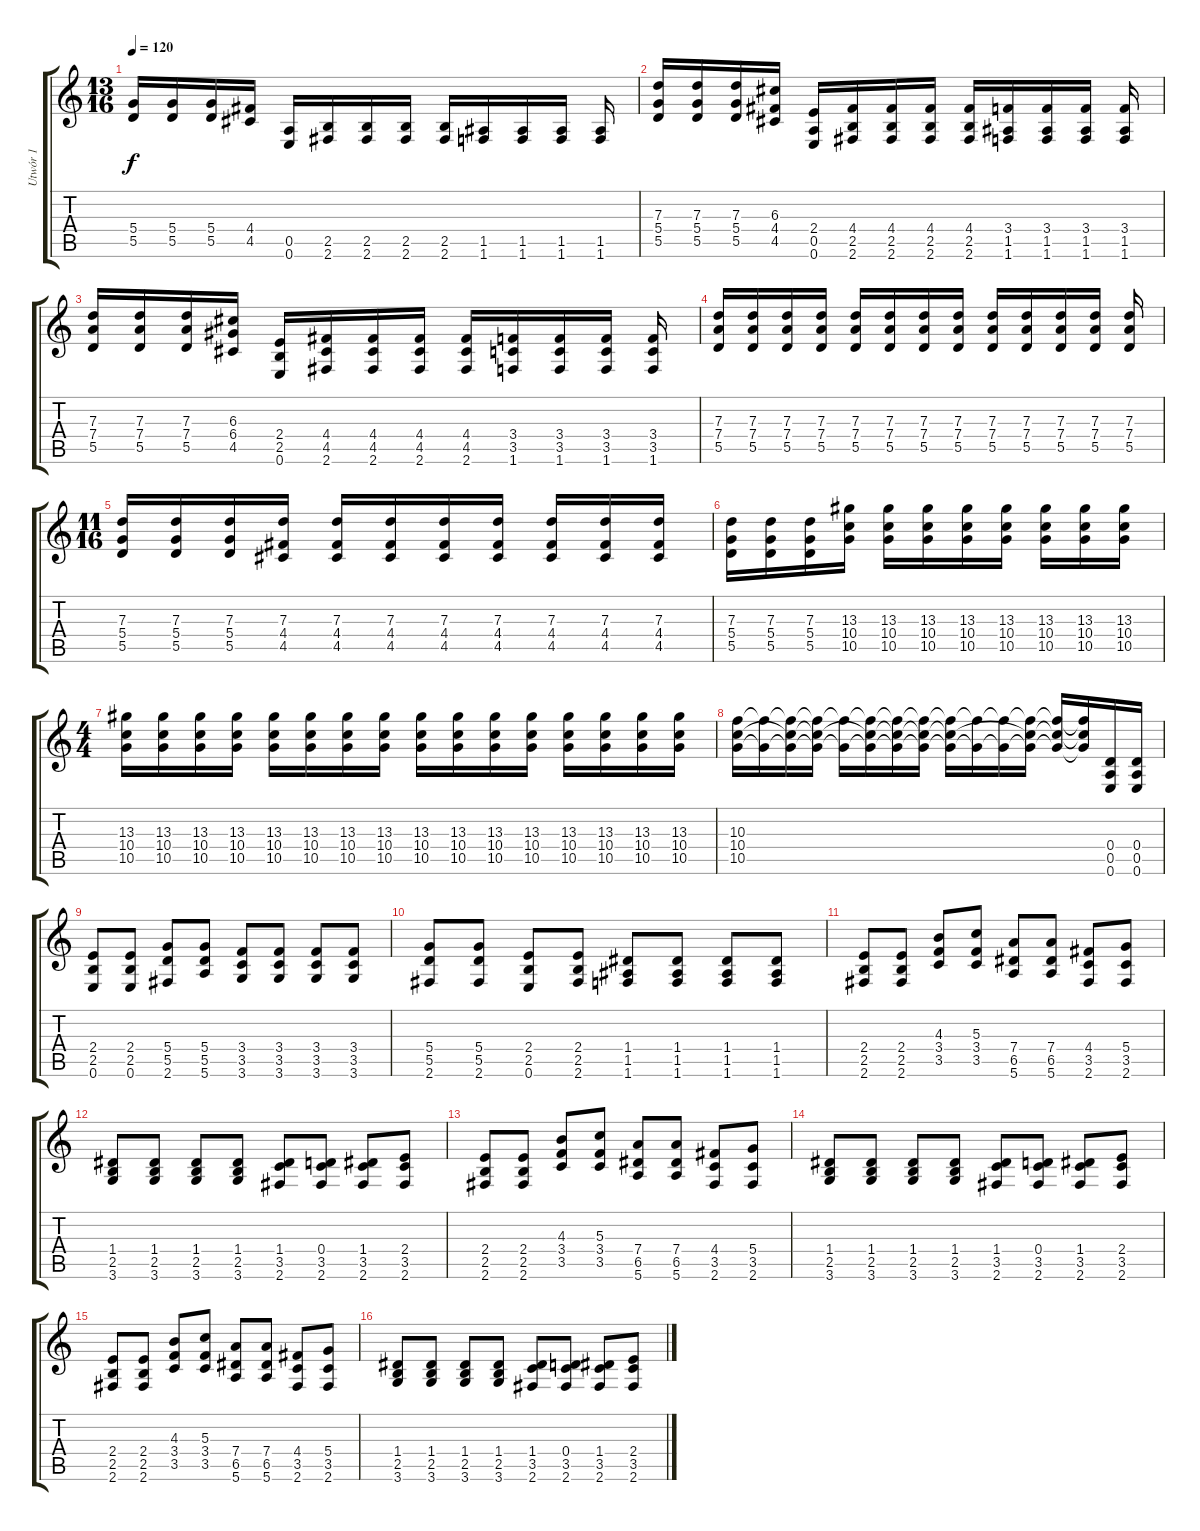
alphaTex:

\track ("Utwór 1" "Utwór 1") {instrument distortionguitar}
\staff {score tabs}
\tuning (E4 B3 G3 D3 A2 E2) {hide}
\ts (13 16)
\tempo 120
\clef g2
\ks c
(5.4 5.5).16{dy f} (5.4 5.5).16 (5.4 5.5).16 (4.4 4.5).16 (0.5 0.6).16 (2.5 2.6).16 (2.5 2.6).16 (2.5 2.6).16 (2.5 2.6).16 (1.5 1.6).16 (1.5 1.6).16 (1.5 1.6).16 (1.5 1.6).16 |
(7.3 5.4 5.5).16 (7.3 5.4 5.5).16 (7.3 5.4 5.5).16 (6.3 4.4 4.5).16 (2.4 0.5 0.6).16 (4.4 2.5 2.6).16 (4.4 2.5 2.6).16 (4.4 2.5 2.6).16 (4.4 2.5 2.6).16 (3.4 1.5 1.6).16 (3.4 1.5 1.6).16 (3.4 1.5 1.6).16 (3.4 1.5 1.6).16 |
(7.3 7.4 5.5).16 (7.3 7.4 5.5).16 (7.3 7.4 5.5).16 (6.3 6.4 4.5).16 (2.4 2.5 0.6).16 (4.4 4.5 2.6).16 (4.4 4.5 2.6).16 (4.4 4.5 2.6).16 (4.4 4.5 2.6).16 (3.4 3.5 1.6).16 (3.4 3.5 1.6).16 (3.4 3.5 1.6).16 (3.4 3.5 1.6).16 |
(7.3 7.4 5.5).16 (7.3 7.4 5.5).16 (7.3 7.4 5.5).16 (7.3 7.4 5.5).16 (7.3 7.4 5.5).16 (7.3 7.4 5.5).16 (7.3 7.4 5.5).16 (7.3 7.4 5.5).16 (7.3 7.4 5.5).16 (7.3 7.4 5.5).16 (7.3 7.4 5.5).16 (7.3 7.4 5.5).16 (7.3 7.4 5.5).16 |
\ts (11 16)
(7.3 5.4 5.5).16 (7.3 5.4 5.5).16 (7.3 5.4 5.5).16 (7.3 4.4 4.5).16 (7.3 4.4 4.5).16 (7.3 4.4 4.5).16 (7.3 4.4 4.5).16 (7.3 4.4 4.5).16 (7.3 4.4 4.5).16 (7.3 4.4 4.5).16 (7.3 4.4 4.5).16 |
(7.3 5.4 5.5).16 (7.3 5.4 5.5).16 (7.3 5.4 5.5).16 (13.3 10.4 10.5).16 (13.3 10.4 10.5).16 (13.3 10.4 10.5).16 (13.3 10.4 10.5).16 (13.3 10.4 10.5).16 (13.3 10.4 10.5).16 (13.3 10.4 10.5).16 (13.3 10.4 10.5).16 |
\ts (4 4)
(13.3 10.4 10.5).16 (13.3 10.4 10.5).16 (13.3 10.4 10.5).16 (13.3 10.4 10.5).16 (13.3 10.4 10.5).16 (13.3 10.4 10.5).16 (13.3 10.4 10.5).16 (13.3 10.4 10.5).16 (13.3 10.4 10.5).16 (13.3 10.4 10.5).16 (13.3 10.4 10.5).16 (13.3 10.4 10.5).16 (13.3 10.4 10.5).16 (13.3 10.4 10.5).16 (13.3 10.4 10.5).16 (13.3 10.4 10.5).16 |
(10.3 10.4 10.5).16 (10.3{t} 10.5{t}).16 (10.3{t} 10.4{t} 10.5{t}).16 (10.3{t} 10.4{t} 10.5{t}).16 (10.3{t} 10.5{t}).16 (10.3{t} 10.4{t} 10.5{t}).16 (10.3{t} 10.4{t} 10.5{t}).16 (10.3{t} 10.4{t} 10.5{t}).16 (10.3{t} 10.4{t} 10.5{t}).16 (10.3{t} 10.5{t}).16 (10.3{t} 10.5{t}).16 (10.3{t} 10.4{t} 10.5{t}).16 (10.3{t} 10.4{t} 10.5{t}).16 (10.3{t} 10.4{t} 10.5{t}).16 (0.4 0.5 0.6).16 (0.4 0.5 0.6).16 |
(2.4 2.5 0.6).8 (2.4 2.5 0.6).8 (5.4 5.5 2.6).8 (5.4 5.5 5.6).8 (3.4 3.5 3.6).8 (3.4 3.5 3.6).8 (3.4 3.5 3.6).8 (3.4 3.5 3.6).8 |
(5.4 5.5 2.6).8 (5.4 5.5 2.6).8 (2.4 2.5 0.6).8 (2.4 2.5 2.6).8 (1.4 1.5 1.6).8 (1.4 1.5 1.6).8 (1.4 1.5 1.6).8 (1.4 1.5 1.6).8 |
(2.4 2.5 2.6).8 (2.4 2.5 2.6).8 (4.3 3.4 3.5).8 (5.3 3.4 3.5).8 (7.4 6.5 5.6).8 (7.4 6.5 5.6).8 (4.4 3.5 2.6).8 (5.4 3.5 2.6).8 |
(1.4 2.5 3.6).8 (1.4 2.5 3.6).8 (1.4 2.5 3.6).8 (1.4 2.5 3.6).8 (1.4 3.5 2.6).8 (0.4 3.5 2.6).8 (1.4 3.5 2.6).8 (2.4 3.5 2.6).8 |
(2.4 2.5 2.6).8 (2.4 2.5 2.6).8 (4.3 3.4 3.5).8 (5.3 3.4 3.5).8 (7.4 6.5 5.6).8 (7.4 6.5 5.6).8 (4.4 3.5 2.6).8 (5.4 3.5 2.6).8 |
(1.4 2.5 3.6).8 (1.4 2.5 3.6).8 (1.4 2.5 3.6).8 (1.4 2.5 3.6).8 (1.4 3.5 2.6).8 (0.4 3.5 2.6).8 (1.4 3.5 2.6).8 (2.4 3.5 2.6).8 |
(2.4 2.5 2.6).8 (2.4 2.5 2.6).8 (4.3 3.4 3.5).8 (5.3 3.4 3.5).8 (7.4 6.5 5.6).8 (7.4 6.5 5.6).8 (4.4 3.5 2.6).8 (5.4 3.5 2.6).8 |
(1.4 2.5 3.6).8 (1.4 2.5 3.6).8 (1.4 2.5 3.6).8 (1.4 2.5 3.6).8 (1.4 3.5 2.6).8 (0.4 3.5 2.6).8 (1.4 3.5 2.6).8 (2.4 3.5 2.6).8
